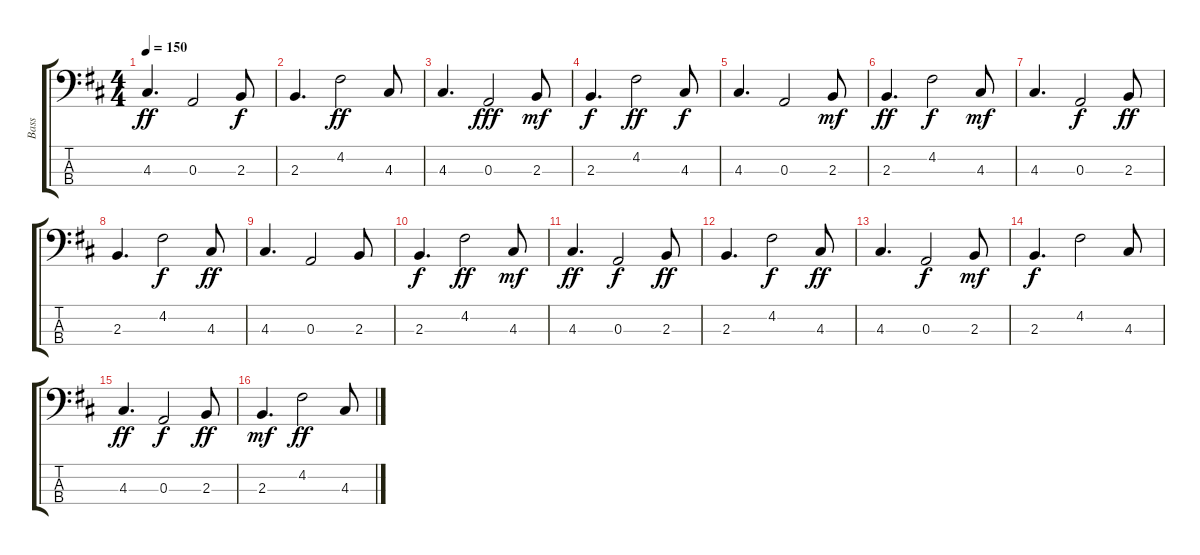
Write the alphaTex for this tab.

\track ("Bass" "Bass") {instrument electricbassfinger}
\staff {score tabs}
\tuning (G2 D2 A1 E1) {hide}
\ts (4 4)
\tempo 150
\clef f4
\ks d
4.3.4{d dy ff} 0.3.2 2.3.8{dy f} |
2.3.4{d} 4.2.2{dy ff} 4.3.8 |
4.3.4{d} 0.3.2{dy fff} 2.3.8{dy mf} |
2.3.4{d dy f} 4.2.2{dy ff} 4.3.8{dy f} |
4.3.4{d} 0.3.2 2.3.8{dy mf} |
2.3.4{d dy ff} 4.2.2{dy f} 4.3.8{dy mf} |
4.3.4{d} 0.3.2{dy f} 2.3.8{dy ff} |
2.3.4{d} 4.2.2{dy f} 4.3.8{dy ff} |
4.3.4{d} 0.3.2 2.3.8 |
2.3.4{d dy f} 4.2.2{dy ff} 4.3.8{dy mf} |
4.3.4{d dy ff} 0.3.2{dy f} 2.3.8{dy ff} |
2.3.4{d} 4.2.2{dy f} 4.3.8{dy ff} |
4.3.4{d} 0.3.2{dy f} 2.3.8{dy mf} |
2.3.4{d dy f} 4.2.2 4.3.8 |
4.3.4{d dy ff} 0.3.2{dy f} 2.3.8{dy ff} |
2.3.4{d dy mf} 4.2.2{dy ff} 4.3.8
